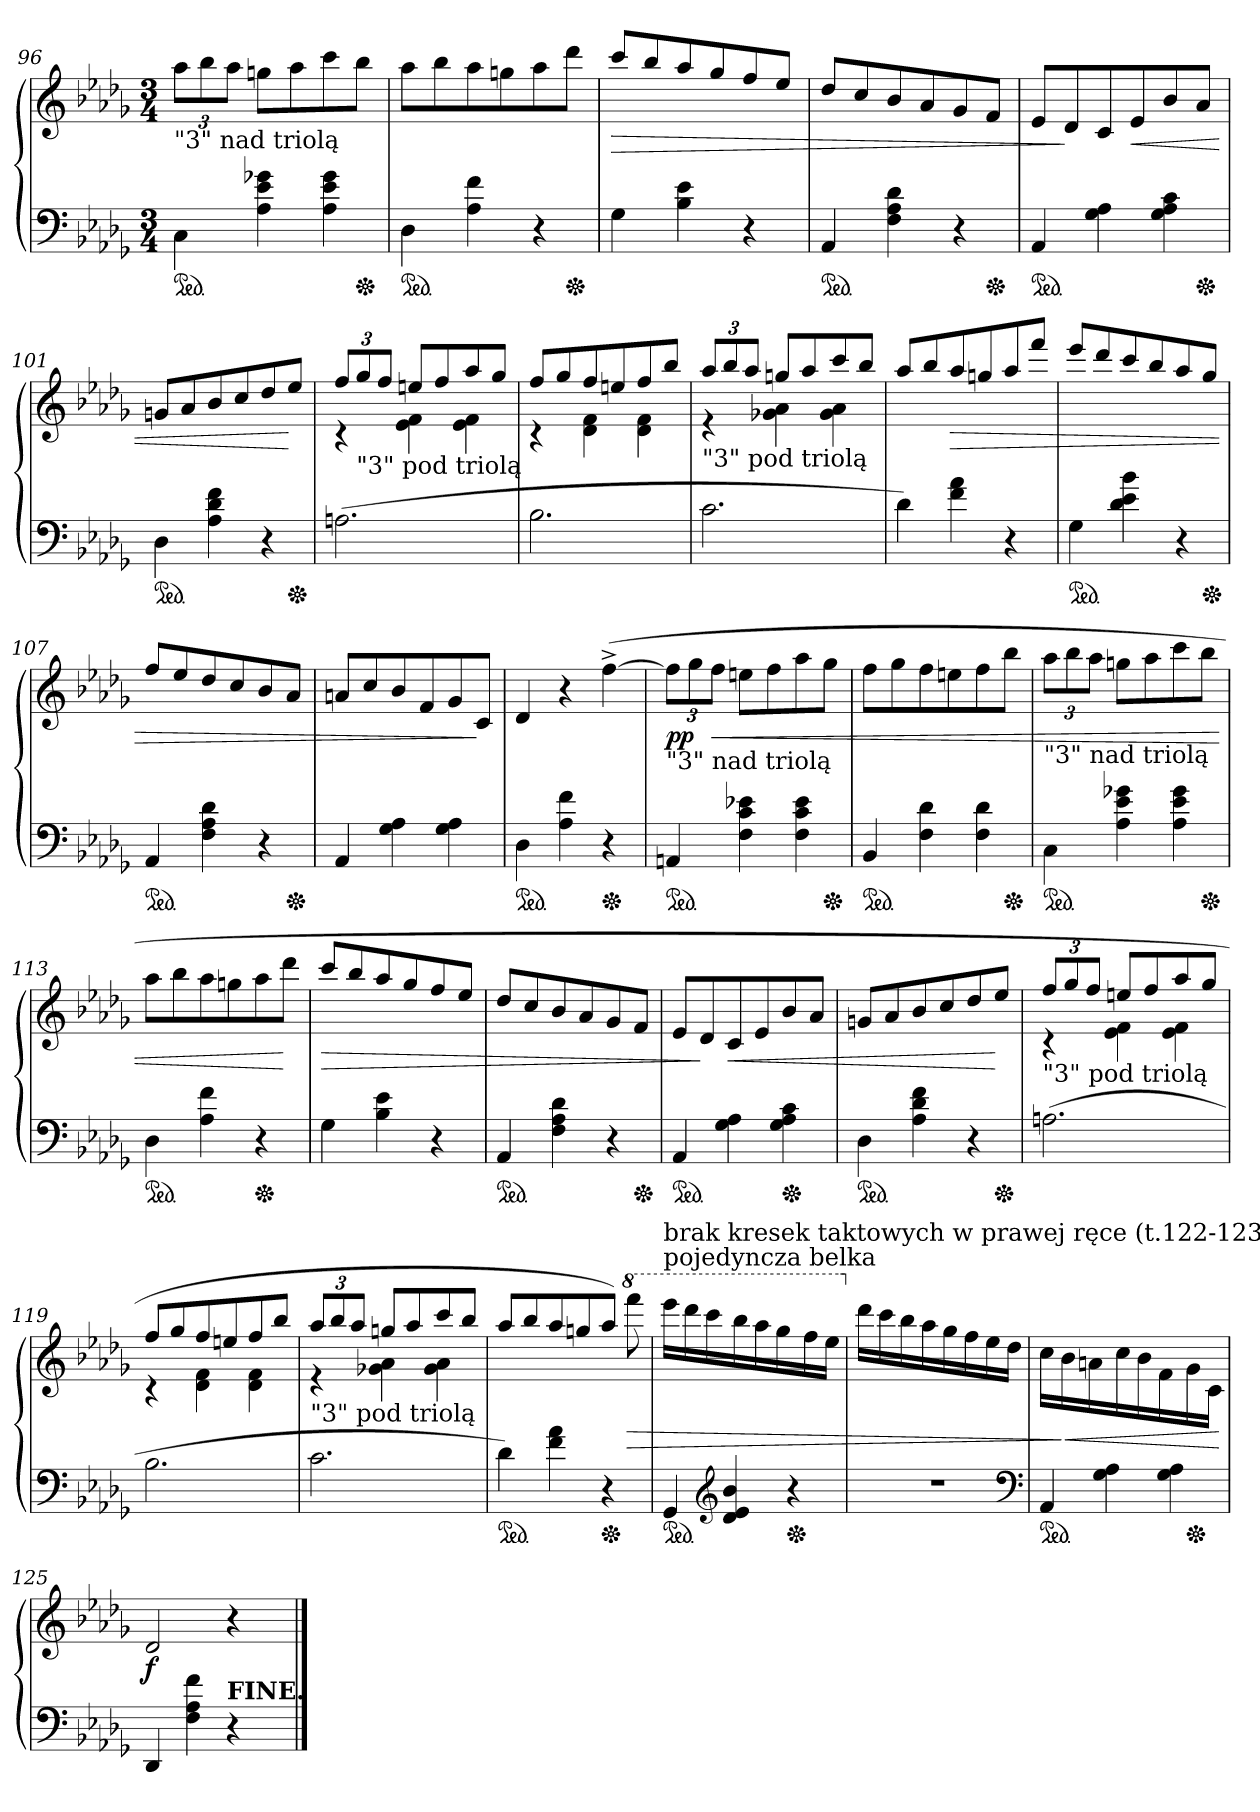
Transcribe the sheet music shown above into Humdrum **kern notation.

**kern	**kern	**dynam
*part2	*part1	*part1
*staff2	*staff1	*staff1
*clefF4	*clefG2	*
*k[b-e-a-d-g-]	*k[b-e-a-d-g-]	*
*M3/4	*M3/4	*
=96	=96	=96
!	!LO:TX:b:t="3" nad triolą	!
*ped	*	*
*^	*	*
4C\	2ryy	12aa-L	.
.	.	12bb-	.
.	.	12aa-J	.
4A- 4e- 4g-X	.	8ggnL	.
.	.	8aa-	.
4A- 4e- 4g-	8ryy	8ccc	.
*Xped	*	*	*
.	8ryy	8bb-J	.
=97	=97	=97	=97
*ped	*	*	*
4D-	2ryy	8aa-L	.
.	.	8bb-	.
4A- 4f	.	8aa-	.
.	.	8ggn	.
4r	8ryy	8aa-	.
*Xped	*	*	*
.	8ryy	8ddd-J	.
=98	=98	=98	=98
!	!	!	!LO:HP:b
*v	*v	*	*
4G-	8ccc/L	>
.	8bb-/	.
4B-\ 4e-\	8aa-/	.
.	8gg-/	.
4r	8ff/	.
.	8ee-/J	.
=99	=99	=99
*ped	*	*
*^	*	*
4AA-	2ryy	8dd-L	.
.	.	8cc	.
4F 4A- 4d-	.	8b-	.
.	.	8a-	.
4r	8ryy	8g-	.
*Xped	*	*	*
.	8ryy	8fJ	.
=100	=100	=100	=100
*ped	*	*	*
4AA-	2ryy	8e-L	.
.	.	8d-	]
4G- 4A-	.	8c	.
!	!	!	!LO:HP:b
.	.	8e-	<
4G- 4A- 4c	8ryy	8b-	.
*Xped	*	*	*
.	8ryy	8a-J	.
=101	=101	=101	=101
*ped	*	*	*
4D-	2ryy	8gn/L	.
.	.	8a-/	.
4A- 4d- 4f	.	8b-/	.
.	.	8cc/	.
4r	8ryy	8dd-/	.
*Xped	*	*	*
.	8ryy	8ee-/J	[
*v	*v	*	*
=102	=102	=102
*	*^	*
(2.An	12ffL	4rc	.
!	!LO:TX:b:t="3" pod triolą	!	!
.	12gg-	.	.
.	12ffJ	.	.
.	8eenL	4e- 4f	.
.	8ff	.	.
.	8aa-	4e- 4f	.
.	8gg-J	.	.
=103	=103	=103	=103
2.B-	8ffL	4rc	.
.	8gg-	.	.
.	8ff	4d- 4f	.
.	8een	.	.
.	8ff	4d- 4f	.
.	8bb-J	.	.
=104	=104	=104	=104
!	!LO:TX:b:t="3" pod triolą	!	!
2.c	12aa-L	4re	.
.	12bb-	.	.
.	12aa-J	.	.
.	8ggnL	4g-X 4a-	.
.	8aa-	.	.
.	8ccc	4g- 4a-	.
.	8bb-J	.	.
*	*v	*v	*
=105	=105	=105
4d-)	8aa-/L	.
.	8bb-/	.
!	!	!LO:HP:b
4f\ 4a-\	8aa-/	>
.	8ggn/	.
4r	8aa-/	.
.	8fff/J	.
=106	=106	=106
*ped	*	*
*^	*	*
4G-	2ryy	8eee-/L	.
.	.	8ddd-/	.
4d-\ 4e-\ 4b-\	.	8ccc/	.
.	.	8bb-/	.
4r	8ryy	8aa-/	.
*Xped	*	*	*
.	8ryy	8gg-/J	.
=107	=107	=107	=107
*ped	*	*	*
4AA-	2ryy	8ff/L	.
.	.	8ee-/	.
4F 4A- 4d-	.	8dd-/	.
.	.	8cc/	.
4r	8ryy	8b-/	.
*Xped	*	*	*
.	8ryy	8a-/J	.
*v	*v	*	*
=108	=108	=108
4AA-	8anL	.
.	8cc	.
4G- 4A-	8b-	.
.	8f	.
4G- 4A-	8g-	.
.	8cJ	]
=109	=109	=109
*ped	*	*
4D-	4d-	.
4A- 4f	4r	.
*Xped	*	*
4r	(>[4ff^<	.
=110	=110	=110
!	!LO:TX:b:t="3" nad triolą	!
*ped	*	*
*^	*	*
4AAn	2ryy	12ffL]	pp
.	.	12gg-	.
!	!	!	!LO:HP:b
.	.	12ffJ	<
4F 4c 4e-X	.	8eenL	.
.	.	8ff	.
4F 4c 4e-	8ryy	8aa-	.
*Xped	*	*	*
.	8ryy	8gg-J	.
=111	=111	=111	=111
*ped	*	*	*
4BB-	2ryy	8ffL	.
.	.	8gg-	.
4F 4d-	.	8ff	.
.	.	8een	.
4F 4d-	8ryy	8ff	.
*Xped	*	*	*
.	8ryy	8bb-J	.
=112	=112	=112	=112
!	!	!LO:TX:b:t="3" nad triolą	!
*ped	*	*	*
4C\	2ryy	12aa-L	.
.	.	12bb-	.
.	.	12aa-J	.
4A- 4e- 4g-X	.	8ggnL	.
.	.	8aa-	.
4A- 4e- 4g-	8ryy	8ccc	.
*Xped	*	*	*
.	8ryy	8bb-J	.
*v	*v	*	*
=113	=113	=113
*ped	*	*
4D-	8aa-L	.
.	8bb-	.
4A- 4f	8aa-	.
.	8ggn	.
*Xped	*	*
4r	8aa-	.
.	8ddd-J	[
=114	=114	=114
!	!	!LO:HP:b
4G-	8ccc/L	>
.	8bb-/	.
4B-\ 4e-\	8aa-/	.
.	8gg-/	.
4r	8ff/	.
.	8ee-/J	.
=115	=115	=115
*ped	*	*
*^	*	*
4AA-	2ryy	8dd-L	.
.	.	8cc	.
4F 4A- 4d-	.	8b-	.
.	.	8a-	.
4r	8ryy	8g-	.
*Xped	*	*	*
.	8ryy	8fJ	.
*v	*v	*	*
=116	=116	=116
*ped	*	*
4AA-	8e-L	.
.	8d-	]
!	!	!LO:HP:b
4G- 4A-	8c	<
.	8e-	.
*Xped	*	*
4G- 4A- 4c	8b-	.
.	8a-J	.
=117	=117	=117
*ped	*	*
*^	*	*
4D-	2ryy	8gn/L	.
.	.	8a-/	.
4A- 4d- 4f	.	8b-/	.
.	.	8cc/	.
4r	8ryy	8dd-/	.
*Xped	*	*	*
.	8ryy	8ee-/J	[
=118	=118	=118	=118
*	*	*^	*
!	!	!LO:TX:b:t="3" pod triolą	!	!
*v	*v	*	*	*
(2.An	12ffL	4rc	.
.	12gg-	.	.
.	12ffJ	.	.
.	8eenL	4e- 4f	.
.	8ff	.	.
.	8aa-	4e- 4f	.
.	8gg-J	.	.
=119	=119	=119	=119
2.B-	8ffL	4rc	.
.	8gg-	.	.
.	8ff	4d- 4f	.
.	8een	.	.
.	8ff	4d- 4f	.
.	8bb-J	.	.
=120	=120	=120	=120
!	!LO:TX:b:t="3" pod triolą	!	!
2.c	12aa-L	4re	.
.	12bb-	.	.
.	12aa-J	.	.
.	8ggnL	4g-X 4a-	.
.	8aa-	.	.
.	8ccc	4g- 4a-	.
.	8bb-J	.	.
*	*v	*v	*
=121	=121	=121
*ped	*	*
4d-)	8aa-/L	.
.	8bb-/	.
4f\ 4a-\	8aa-/	.
.	8ggn/	.
*Xped	*	*
4r	8aa-/J)	.
*	*8va	*
!	!	!LO:HP:b
.	8ffff	>
=122	=122	=122
*	*Xtuplet	*
!	!LO:TX:a:t=pojedyncza belka	!
!	!LO:TX:a:t=brak kresek taktowych w prawej ręce (t.122-123)	!
*ped	*	*
4GG-	32%3eeee-!\LL	.
.	32%3dddd-!\	.
.	32%3cccc!\	.
*clefG2	*	*
4d- 4e- 4b-	.	.
.	32%3bbb-!\	.
.	32%3aaa-!\	.
.	32%3ggg-!\	.
*Xped	*	*
4r	.	.
.	32%3fff!\	.
.	32%3eee-!\JJ	.
=123	=123	=123
*	*X8va	*
2.rdd	32%3ddd-!\LL	.
.	32%3ccc!\	.
.	32%3bb-!\	.
.	32%3aa-!\	.
.	32%3gg-!\	.
.	32%3ff!\	.
.	32%3ee-!\	.
.	32%3dd-!\JJ	.
*clefF4	*	*
=124	=124	=124
*ped	*	*
*^	*	*
4AA-	2ryy	32%3cc!\LL	.
!	!	!	!LO:HP:n=1:b
.	.	32%3b-!\	] <
.	.	32%3an!\	.
4G- 4A-	.	.	.
.	.	32%3cc!\	.
.	.	32%3b-!\	.
.	.	32%3f!\	.
4G- 4A-	16ryy	.	.
*Xped	*	*	*
.	8.ryy	32%3g-!\	.
.	.	32%3c!\JJ	.
.	.	.	[
*v	*v	*	*
=125	=125	=125
4DD-	2d-	f
4F 4A- 4f	.	.
!LO:TX:a:B:t=FINE.	!	!
4r	4r	.
==	==	==
*-	*-	*-
